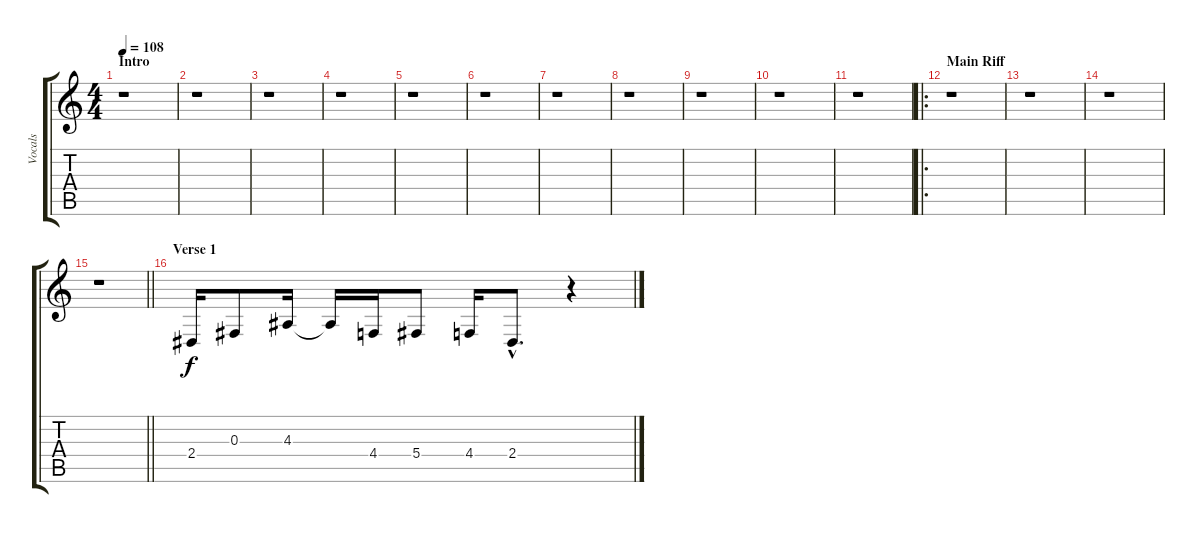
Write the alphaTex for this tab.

\track ("Vocals" "Vocals") {instrument lead6voice}
\staff {score tabs}
\tuning (Eb4 Bb3 Gb3 Db3 Ab2 Eb2) {hide}
\ts (4 4)
\section ("" "Intro")
\tempo 108
\clef g2
\ks c
r.1{dy f instrument lead6voice} |
r.1 |
r.1 |
r.1 |
r.1 |
r.1 |
r.1 |
r.1 |
r.1 |
r.1 |
r.1 |
\ro
\section ("" "Main Riff")
r.1 |
r.1 |
r.1 |
\barLineRight lightlight
r.1 |
\section ("" "Verse 1")
2.4.16{lyrics (0 "") lyrics (1 "") lyrics (2 "") lyrics (3 "") lyrics (4 "")} 0.3.8 4.3.16 4.3{t}.16 4.4.16 5.4.8 4.4.16 2.4{hac}.8{d} r.4
